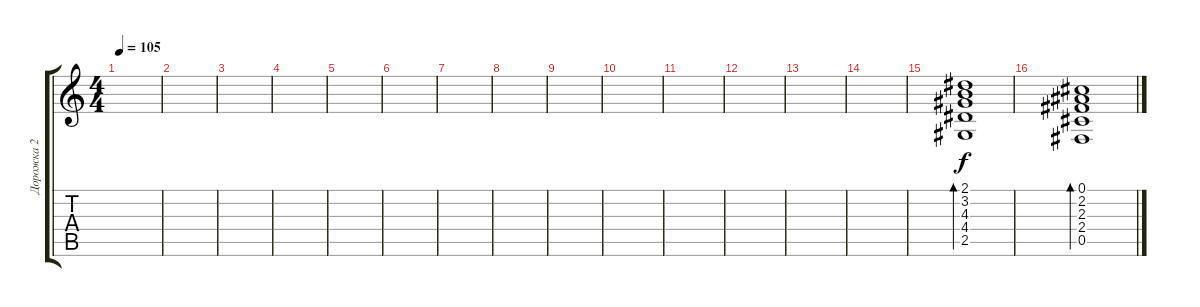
\track ("Дорожка 2" "Дорожка 2") {instrument electricguitarclean}
\staff {score tabs}
\tuning (Db4 Ab3 E3 B2 Gb2 B1) {hide}
\ts (4 4)
\tempo 105
\clef g2
\ks c
|
|
|
|
|
|
|
|
|
|
|
|
|
|
(2.1 3.2 4.3 4.4 2.5).1{bd 240 dy f} |
(0.1 2.2 2.3 2.4 0.5).1{bd 240}
